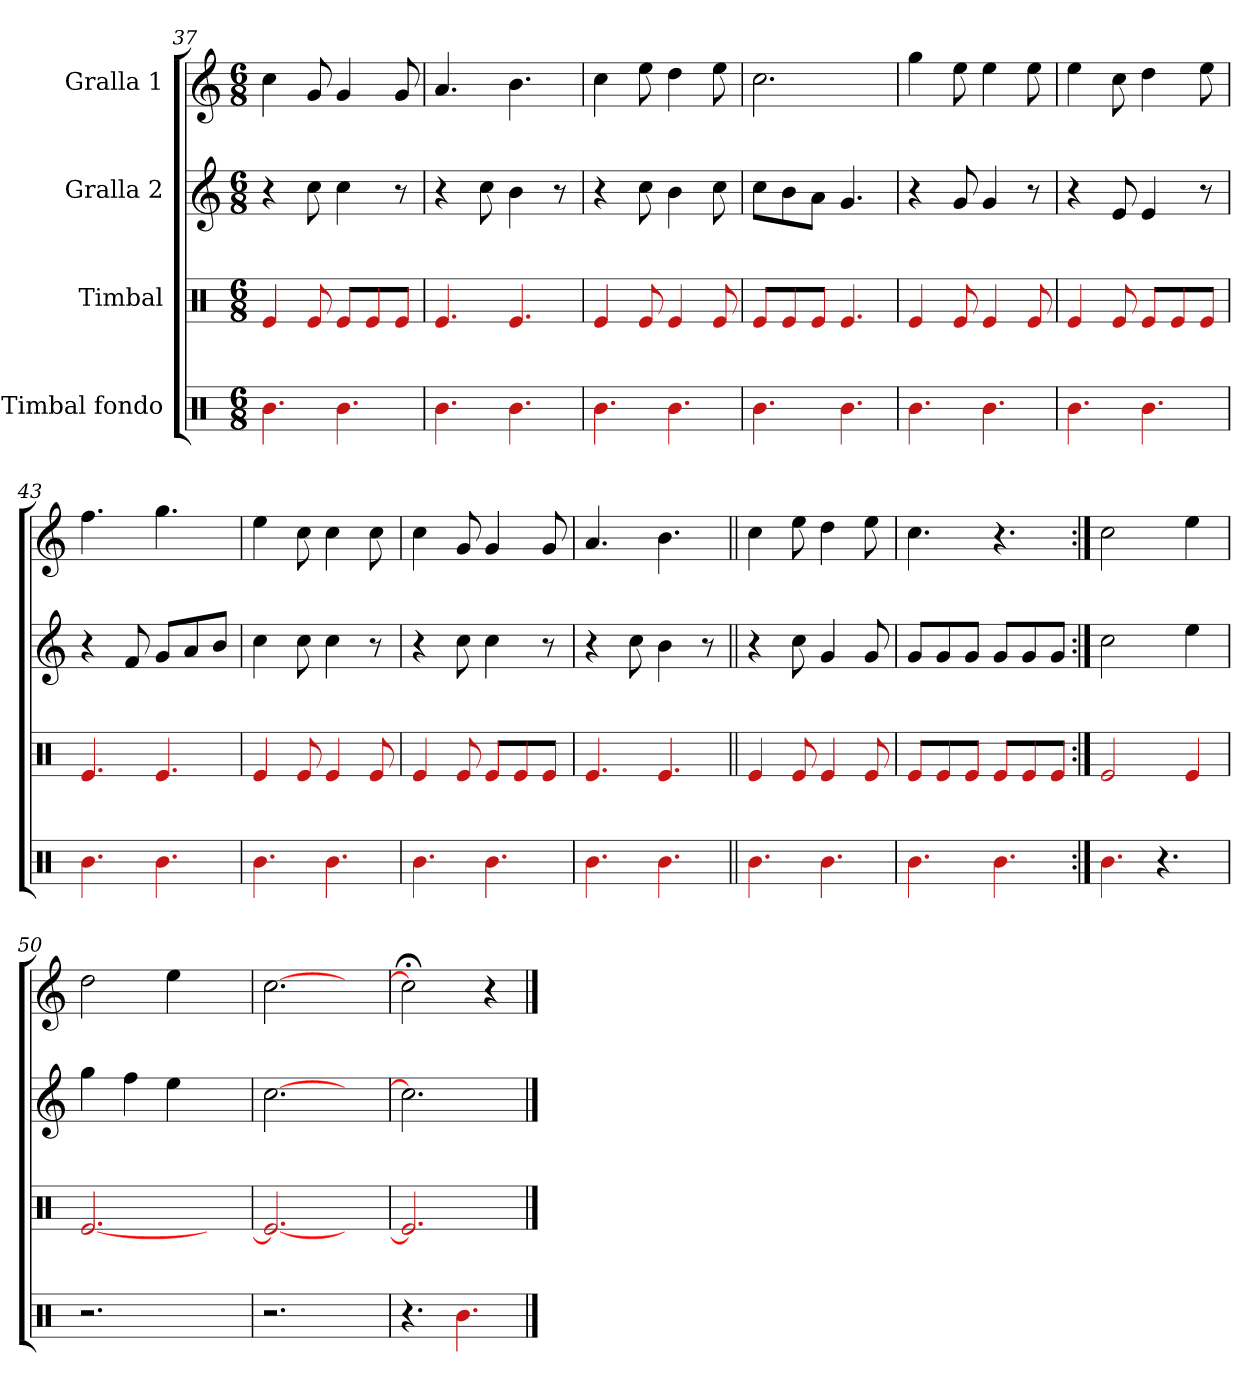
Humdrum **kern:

**kern	**kern	**kern	**kern
*part4	*part3	*part2	*part1
*staff4	*staff3	*staff2	*staff1
*I"Timbal fondo	*I"Timbal	*I"Gralla 2	*I"Gralla 1
*clefX	*clefX	*clefG2	*clefG2
*k[]	*k[]	*k[]	*k[]
*M6/8	*M6/8	*M6/8	*M6/8
=37	=37	=37	=37
4.b\	4e/	4r	4cc\
.	8e/	8cc\	8g/
4.b\	8e/L	4cc\	4g/
.	8e/	.	.
.	8e/J	8r	8g/
=38	=38	=38	=38
4.b\	4.e/	4r	4.a/
.	.	8cc\	.
4.b\	4.e/	4b\	4.b\
.	.	8r	.
=39	=39	=39	=39
4.b\	4e/	4r	4cc\
.	8e/	8cc\	8ee\
4.b\	4e/	4b\	4dd\
.	8e/	8cc\	8ee\
=40	=40	=40	=40
4.b\	8e/L	8cc\L	2.cc\
.	8e/	8b\	.
.	8e/J	8a\J	.
4.b\	4.e/	4.g/	.
=41	=41	=41	=41
4.b\	4e/	4r	4gg\
.	8e/	8g/	8ee\
4.b\	4e/	4g/	4ee\
.	8e/	8r	8ee\
!!LO:PB:g=z
=42	=42	=42	=42
4.b\	4e/	4r	4ee\
.	8e/	8e/	8cc\
4.b\	8e/L	4e/	4dd\
.	8e/	.	.
.	8e/J	8r	8ee\
=43	=43	=43	=43
4.b\	4.e/	4r	4.ff\
.	.	8f/	.
4.b\	4.e/	8g/L	4.gg\
.	.	8a/	.
.	.	8b/J	.
=44	=44	=44	=44
4.b\	4e/	4cc\	4ee\
.	8e/	8cc\	8cc\
4.b\	4e/	4cc\	4cc\
.	8e/	8r	8cc\
=45	=45	=45	=45
4.b\	4e/	4r	4cc\
.	8e/	8cc\	8g/
4.b\	8e/L	4cc\	4g/
.	8e/	.	.
.	8e/J	8r	8g/
=46	=46	=46	=46
4.b\	4.e/	4r	4.a/
.	.	8cc\	.
4.b\	4.e/	4b\	4.b\
.	.	8r	.
=47||	=47||	=47||	=47||
4.b\	4e/	4r	4cc\
.	8e/	8cc\	8ee\
4.b\	4e/	4g/	4dd\
.	8e/	8g/	8ee\
=48	=48	=48	=48
4.b\	8e/L	8g/L	4.cc\
.	8e/	8g/	.
.	8e/J	8g/J	.
4.b\	8e/L	8g/L	4.r
.	8e/	8g/	.
.	8e/J	8g/J	.
!!LO:LB:g=z
=49:|!	=49:|!	=49:|!	=49:|!
4.b\	2e/	2cc\	2cc\
4.r	.	.	.
.	4e/	4ee\	4ee\
=50	=50	=50	=50
2.r	[2.e/	4gg\	2dd\
.	.	4ff\	.
.	.	4ee\	4ee\
4ryy	4ryy	4ryy	4ryy
=51	=51	=51	=51
2.r	2.e/_	[2.cc\	[2.cc\
4ryy	4ryy	4ryy	4ryy
=52	=52	=52	=52
4.r	2.e/]	2.cc\]	2cc;<\]
4.b\	.	.	.
.	.	.	4r
==	==	==	==
*-	*-	*-	*-
